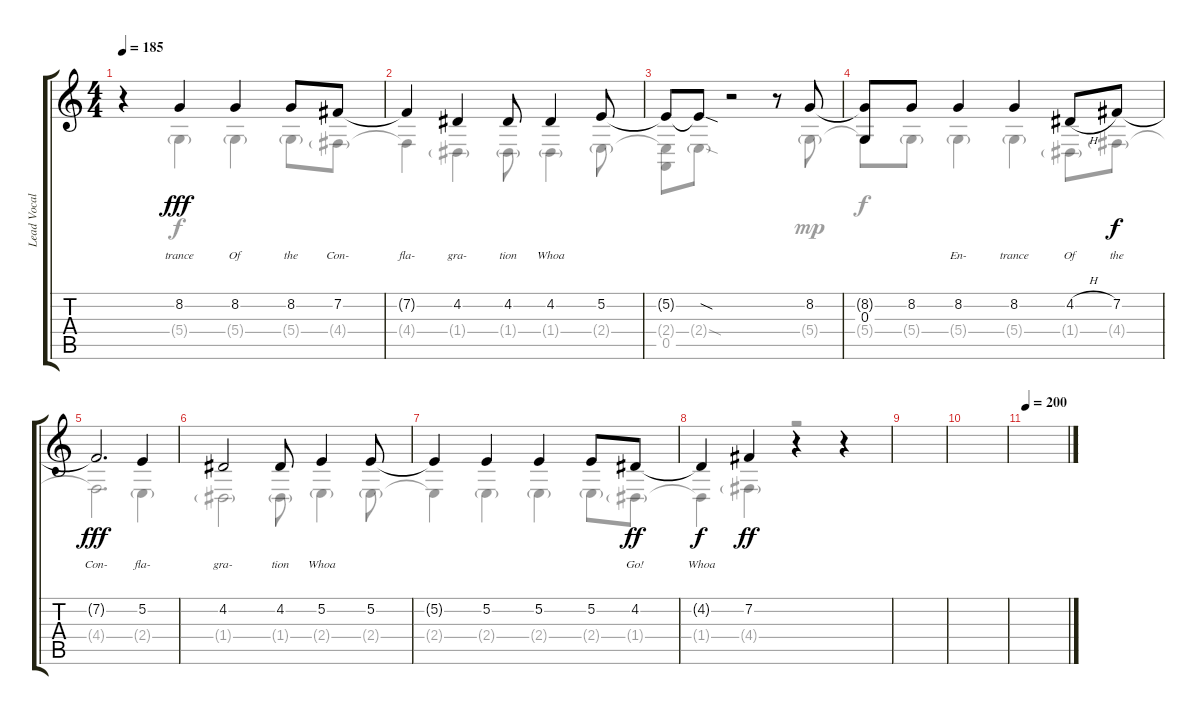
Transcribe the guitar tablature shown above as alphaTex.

\track ("Lead Vocals - Matt Heafy" "Lead Vocal") {instrument synthvoice}
\staff {score tabs}
\tuning (E4 B3 G3 D3 A2 E2) {hide}
\voice
\ts (4 4)
\tempo 185
\clef g2
\ks c
r.4{dy ff} 8.2.4{lyrics (0 "") lyrics (1 "") lyrics (2 "trance") lyrics (3 "") lyrics (4 "") dy fff} 8.2.4{lyrics (0 "") lyrics (1 "") lyrics (2 "Of") lyrics (3 "") lyrics (4 "")} 8.2.8{lyrics (0 "") lyrics (1 "") lyrics (2 "the") lyrics (3 "") lyrics (4 "")} 7.2.8{lyrics (0 "") lyrics (1 "") lyrics (2 "Con-") lyrics (3 "") lyrics (4 "")} |
7.2{t}.4{lyrics (0 "") lyrics (1 "") lyrics (2 "fla-") lyrics (3 "") lyrics (4 "")} 4.2.4{lyrics (0 "") lyrics (1 "") lyrics (2 "gra-") lyrics (3 "") lyrics (4 "")} 4.2.8{lyrics (0 "") lyrics (1 "") lyrics (2 "tion") lyrics (3 "") lyrics (4 "")} 4.2.4{lyrics (0 "") lyrics (1 "") lyrics (2 "Whoa") lyrics (3 "") lyrics (4 "")} 5.2.8{lyrics (0 "") lyrics (1 "") lyrics (2 "") lyrics (3 "") lyrics (4 "")} |
5.2{t}.8{lyrics (0 "") lyrics (1 "") lyrics (2 "") lyrics (3 "") lyrics (4 "")} 5.2{sod t}.8{lyrics (0 "") lyrics (1 "") lyrics (2 "") lyrics (3 "") lyrics (4 "")} r.2 r.8 8.2.8{lyrics (0 "") lyrics (1 "") lyrics (2 "") lyrics (3 "") lyrics (4 "")} |
(8.2{t} 0.3).8{lyrics (0 "") lyrics (1 "") lyrics (2 "") lyrics (3 "") lyrics (4 "")} 8.2.8{lyrics (0 "") lyrics (1 "") lyrics (2 "") lyrics (3 "") lyrics (4 "")} 8.2.4{lyrics (0 "") lyrics (1 "") lyrics (2 "En-") lyrics (3 "") lyrics (4 "")} 8.2.4{lyrics (0 "") lyrics (1 "") lyrics (2 "trance") lyrics (3 "") lyrics (4 "")} 4.2{h}.8{lyrics (0 "") lyrics (1 "") lyrics (2 "Of") lyrics (3 "") lyrics (4 "")} 7.2.8{lyrics (0 "") lyrics (1 "") lyrics (2 "the") lyrics (3 "") lyrics (4 "") dy f} |
7.2{t}.2{d lyrics (0 "") lyrics (1 "") lyrics (2 "Con-") lyrics (3 "") lyrics (4 "") dy fff} 5.2.4{lyrics (0 "") lyrics (1 "") lyrics (2 "fla-") lyrics (3 "") lyrics (4 "")} |
4.2.2{lyrics (0 "") lyrics (1 "") lyrics (2 "gra-") lyrics (3 "") lyrics (4 "")} 4.2.8{lyrics (0 "") lyrics (1 "") lyrics (2 "tion") lyrics (3 "") lyrics (4 "")} 5.2.4{lyrics (0 "") lyrics (1 "") lyrics (2 "Whoa") lyrics (3 "") lyrics (4 "")} 5.2.8{lyrics (0 "") lyrics (1 "") lyrics (2 "") lyrics (3 "") lyrics (4 "")} |
5.2{t}.4{lyrics (0 "") lyrics (1 "") lyrics (2 "") lyrics (3 "") lyrics (4 "")} 5.2.4{lyrics (0 "") lyrics (1 "") lyrics (2 "") lyrics (3 "") lyrics (4 "")} 5.2.4{lyrics (0 "") lyrics (1 "") lyrics (2 "") lyrics (3 "") lyrics (4 "")} 5.2.8{lyrics (0 "") lyrics (1 "") lyrics (2 "") lyrics (3 "") lyrics (4 "")} 4.2.8{lyrics (0 "") lyrics (1 "") lyrics (2 "Go!") lyrics (3 "") lyrics (4 "") dy ff} |
4.2{t}.4{lyrics (0 "") lyrics (1 "") lyrics (2 "Whoa") lyrics (3 "") lyrics (4 "") dy f} 7.2.4{lyrics (0 "") lyrics (1 "") lyrics (2 "") lyrics (3 "") lyrics (4 "") dy ff} r.4 r.4 |
|
|
\tempo 200
|
|
|
|
|
\voice
\clef g2
\ottava regular
\simile none
\ks c
r.4{dy f} 5.4{g}.4 5.4{g}.4 5.4{g}.8 4.4{g}.8 |
4.4{t}.4 1.4{g}.4 1.4{g}.8 1.4{g}.4 2.4{g}.8 |
(2.4{t} 0.5).8 2.4{sod g}.8 r.2 r.8 5.4{g}.8{dy mp} |
5.4{t}.8{dy f} 5.4{g}.8 5.4{g}.4 5.4{g}.4 1.4{g}.8 4.4{g}.8 |
4.4{t}.2{d} 2.4{g}.4 |
1.4{g}.2 1.4{g}.8 2.4{g}.4 2.4{g}.8 |
2.4{t}.4 2.4{g}.4 2.4{g}.4 2.4{g}.8 1.4{g}.8 |
1.4{t}.4 4.4{g}.4 r.2 |
|
|
|
|
|
|
|
